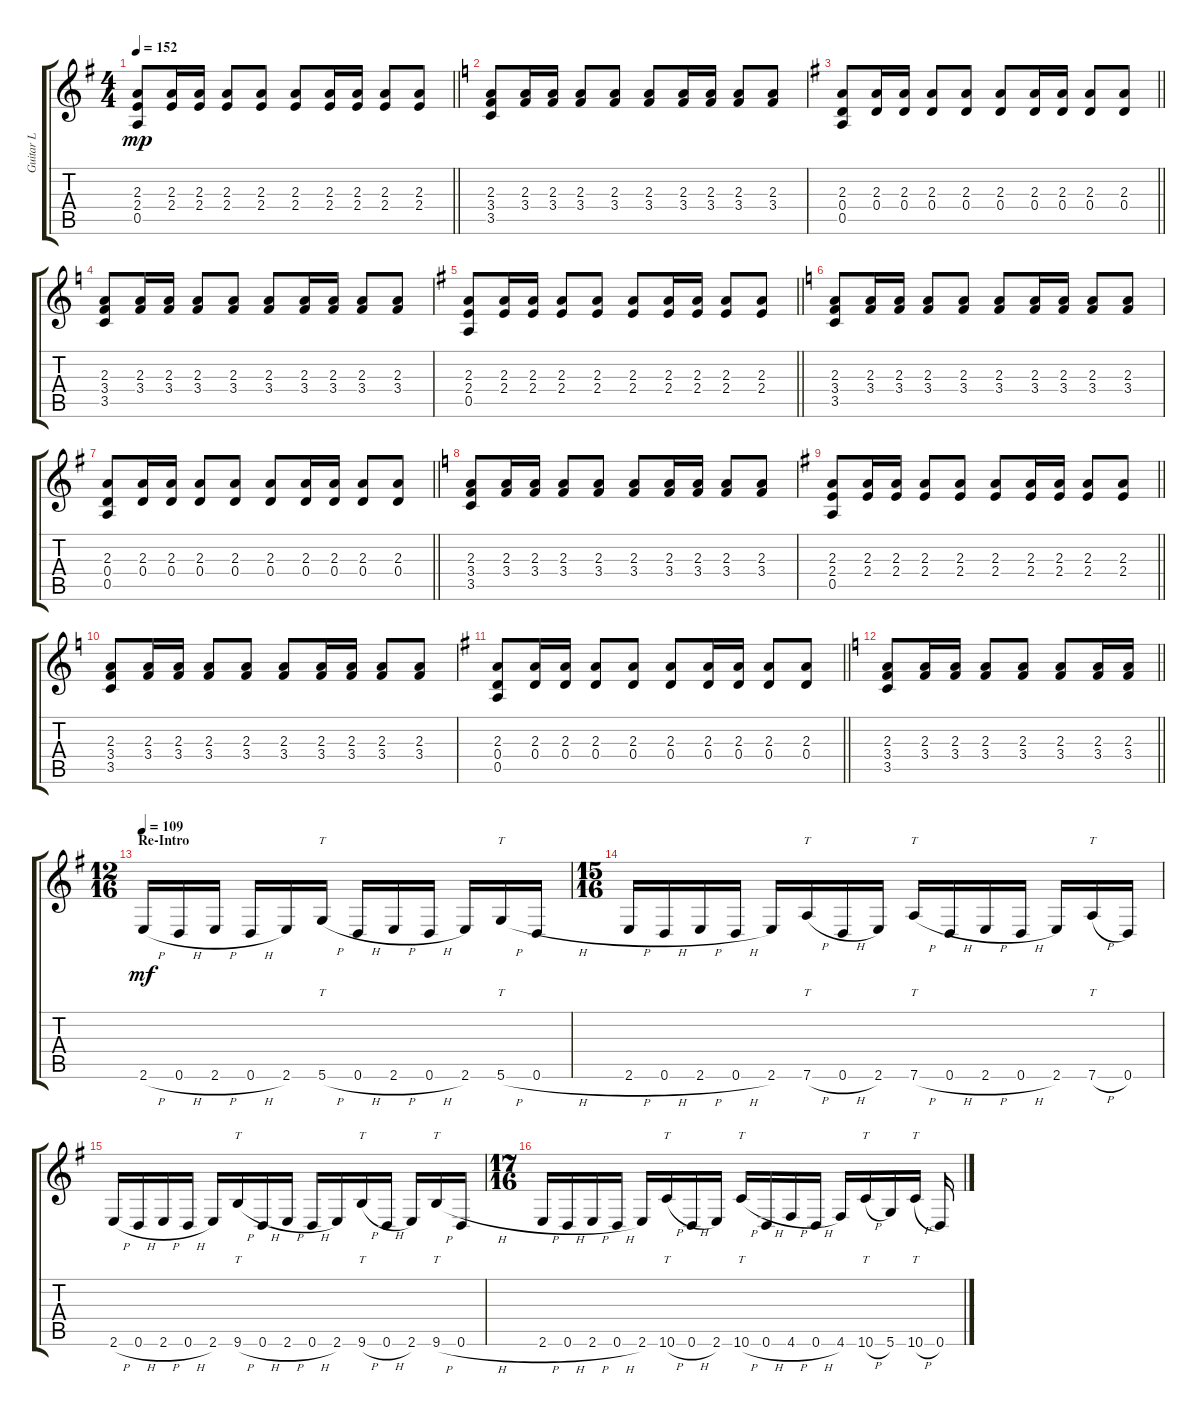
\track ("Guitar L" "Guitar L") {instrument distortionguitar}
\staff {score tabs}
\tuning (E4 B3 G3 D3 A2 D2) {hide}
\ts (4 4)
\tempo 152
\clef g2
\barLineRight lightlight
\ks g
(2.3 2.4 0.5).8{dy mp} (2.3 2.4).16 (2.3 2.4).16 (2.3 2.4).8 (2.3 2.4).8 (2.3 2.4).8 (2.3 2.4).16 (2.3 2.4).16 (2.3 2.4).8 (2.3 2.4).8 |
\ks c
(2.3 3.4 3.5).8 (2.3 3.4).16 (2.3 3.4).16 (2.3 3.4).8 (2.3 3.4).8 (2.3 3.4).8 (2.3 3.4).16 (2.3 3.4).16 (2.3 3.4).8 (2.3 3.4).8 |
\barLineRight lightlight
\ks g
(2.3 0.4 0.5).8 (2.3 0.4).16 (2.3 0.4).16 (2.3 0.4).8 (2.3 0.4).8 (2.3 0.4).8 (2.3 0.4).16 (2.3 0.4).16 (2.3 0.4).8 (2.3 0.4).8 |
\ks c
(2.3 3.4 3.5).8 (2.3 3.4).16 (2.3 3.4).16 (2.3 3.4).8 (2.3 3.4).8 (2.3 3.4).8 (2.3 3.4).16 (2.3 3.4).16 (2.3 3.4).8 (2.3 3.4).8 |
\barLineRight lightlight
\ks g
(2.3 2.4 0.5).8 (2.3 2.4).16 (2.3 2.4).16 (2.3 2.4).8 (2.3 2.4).8 (2.3 2.4).8 (2.3 2.4).16 (2.3 2.4).16 (2.3 2.4).8 (2.3 2.4).8 |
\ks c
(2.3 3.4 3.5).8 (2.3 3.4).16 (2.3 3.4).16 (2.3 3.4).8 (2.3 3.4).8 (2.3 3.4).8 (2.3 3.4).16 (2.3 3.4).16 (2.3 3.4).8 (2.3 3.4).8 |
\barLineRight lightlight
\ks g
(2.3 0.4 0.5).8 (2.3 0.4).16 (2.3 0.4).16 (2.3 0.4).8 (2.3 0.4).8 (2.3 0.4).8 (2.3 0.4).16 (2.3 0.4).16 (2.3 0.4).8 (2.3 0.4).8 |
\ks c
(2.3 3.4 3.5).8 (2.3 3.4).16 (2.3 3.4).16 (2.3 3.4).8 (2.3 3.4).8 (2.3 3.4).8 (2.3 3.4).16 (2.3 3.4).16 (2.3 3.4).8 (2.3 3.4).8 |
\barLineRight lightlight
\ks g
(2.3 2.4 0.5).8 (2.3 2.4).16 (2.3 2.4).16 (2.3 2.4).8 (2.3 2.4).8 (2.3 2.4).8 (2.3 2.4).16 (2.3 2.4).16 (2.3 2.4).8 (2.3 2.4).8 |
\ks c
(2.3 3.4 3.5).8 (2.3 3.4).16 (2.3 3.4).16 (2.3 3.4).8 (2.3 3.4).8 (2.3 3.4).8 (2.3 3.4).16 (2.3 3.4).16 (2.3 3.4).8 (2.3 3.4).8 |
\barLineRight lightlight
\ks g
(2.3 0.4 0.5).8 (2.3 0.4).16 (2.3 0.4).16 (2.3 0.4).8 (2.3 0.4).8 (2.3 0.4).8 (2.3 0.4).16 (2.3 0.4).16 (2.3 0.4).8 (2.3 0.4).8 |
\barLineRight lightlight
\ks c
(2.3 3.4 3.5).8 (2.3 3.4).16 (2.3 3.4).16 (2.3 3.4).8 (2.3 3.4).8 (2.3 3.4).8 (2.3 3.4).16 (2.3 3.4).16 |
\ts (12 16)
\section ("" "Re-Intro")
\tempo 109
\ks g
2.6{h}.16{dy mf} 0.6{h}.16 2.6{h}.16 0.6{h}.16 2.6.16 5.6{h}.16{tt} 0.6{h}.16 2.6{h}.16 0.6{h}.16 2.6.16 5.6{h}.16{tt} 0.6{h}.16 |
\ts (15 16)
2.6{h}.16 0.6{h}.16 2.6{h}.16 0.6{h}.16 2.6.16 7.6{h}.16{tt} 0.6{h}.16 2.6.16 7.6{h}.16{tt} 0.6{h}.16 2.6{h}.16 0.6{h}.16 2.6.16 7.6{h}.16{tt} 0.6.16 |
2.6{h}.16 0.6{h}.16 2.6{h}.16 0.6{h}.16 2.6.16 9.6{h}.16{tt} 0.6{h}.16 2.6{h}.16 0.6{h}.16 2.6.16 9.6{h}.16{tt} 0.6{h}.16 2.6.16 9.6{h}.16{tt} 0.6{h}.16 |
\ts (17 16)
2.6{h}.16 0.6{h}.16 2.6{h}.16 0.6{h}.16 2.6.16 10.6{h}.16{tt} 0.6{h}.16 2.6.16 10.6{h}.16{tt} 0.6{h}.16 4.6{h}.16 0.6{h}.16 4.6.16 10.6{h}.16{tt} 5.6.16 10.6{h}.16{tt} 0.6.16
